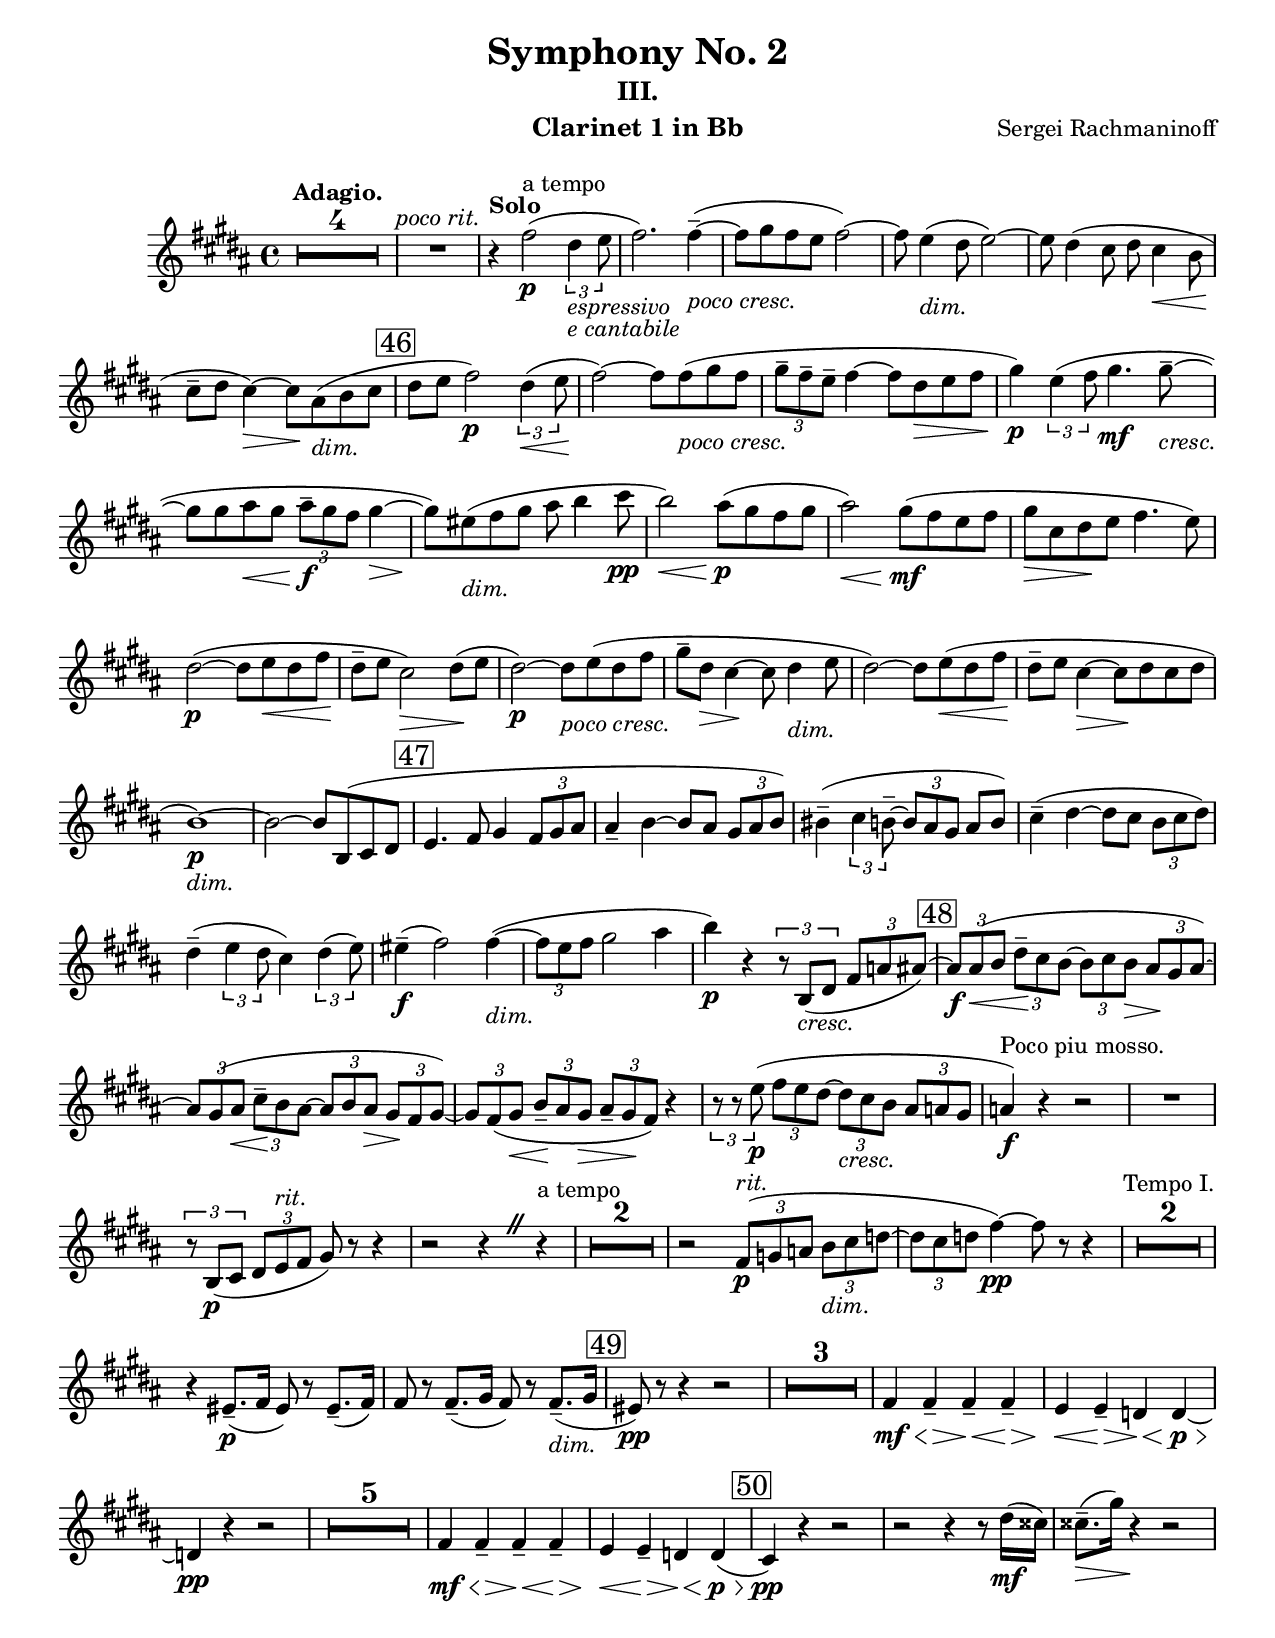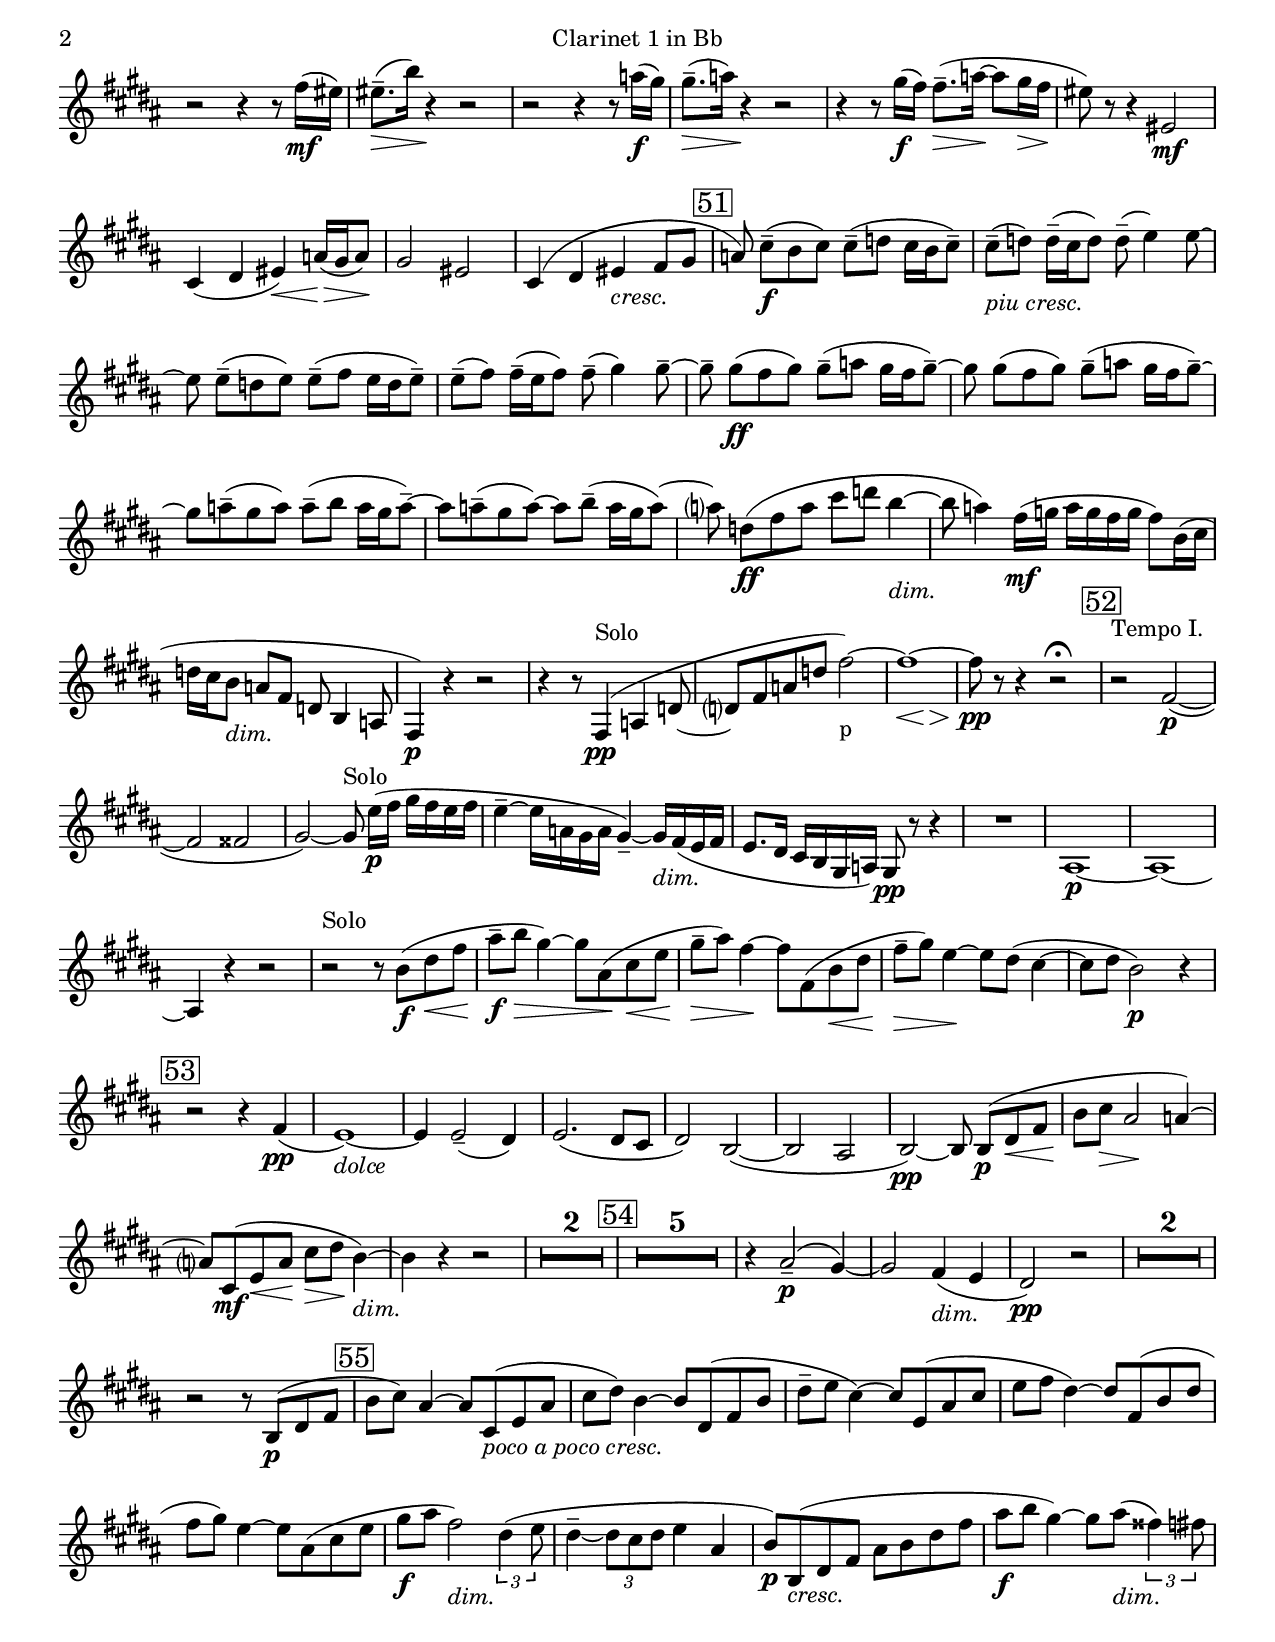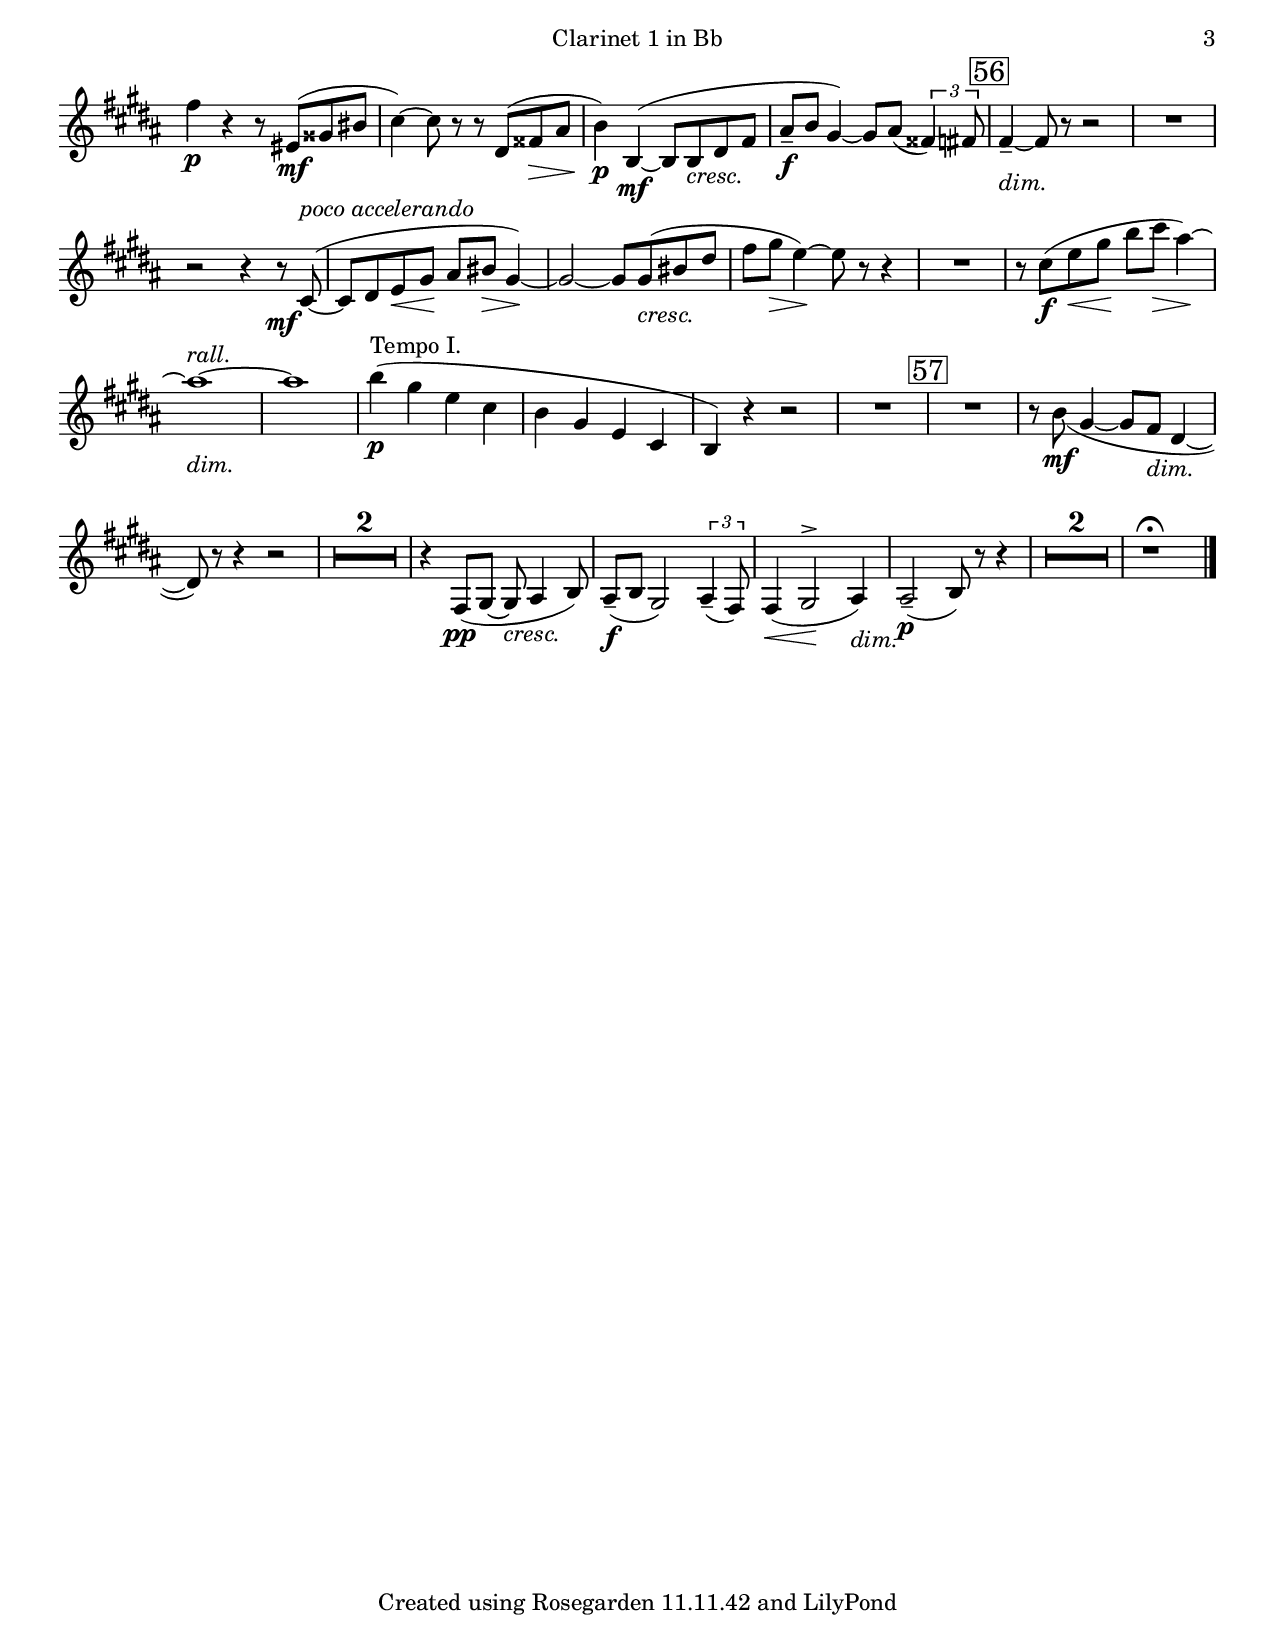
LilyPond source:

% This LilyPond file was generated by Rosegarden 11.11.42
\include "english.ly"
\version "2.14.0"
\header {
    composer = "Sergei Rachmaninoff"
    instrument = "Clarinet 1 in Bb"
    title = "Symphony No. 2"
    subtitle = "III."
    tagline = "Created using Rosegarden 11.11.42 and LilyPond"
}
#(set-global-staff-size 20)
#(set-default-paper-size "letter")
global = { 
    \time 4/4
    \skip 1*170  %% 1-170
}
globalTempo = {
    \override Score.MetronomeMark #'transparent = ##t
    \tempo 4 = 120  \skip 1*170 
}
\score {
    << % common

    \context Staff = "track 1" << 
        \set Staff.instrumentName = \markup { \column { " " } }
        \set Staff.midiInstrument = ""
        \set Score.skipBars = ##t
        \set Staff.printKeyCancellation = ##f
        \new Voice \global
        \new Voice \globalTempo

        \context Voice = "voice 1" {
            \override Voice.TextScript #'padding = #2.0
            \override MultiMeasureRest #'expand-limit = 1
            \once \override Staff.TimeSignature #'style = #'() 
            \time 4/4
            
            \clef "treble"
            \key b \major
            R1*4 ^\markup { \bold "Adagio." }  |
%% 5
            R1 ^\markup { \italic "poco rit." }  |
            r4 ^\markup { \bold "Solo" } fs'' 2 -\p ^\markup { "a tempo" } ^( \times 2/3 { \stemDown ds'' 4 _\markup { \italic "espressivo" } _\markup { \italic "e cantabile" } \stemNeutral e'' 8 }  |
            fs'' 2. ) fs'' 4 _\markup { \italic "poco cresc." } -\tenuto ^( ^~  |
            fs'' 8 [ gs'' fs'' e'' ] fs'' 2 ) ^~  |
            fs'' 8 e'' 4 _\markup { \italic "dim." } ^( ds'' 8 e'' 2 ) ^~  |
%% 10
            e'' 8 ds'' 4 ^( cs'' 8 ds'' cs'' 4 \< b' 8  |
            cs'' 8 -\tenuto \! [ ds'' ] cs'' 4 ) \> ^~ cs'' 8 \! [ as' _\markup { \italic "dim." } ^( b' cs'' ]  |
            \mark \markup { \box 46 }
            ds'' 8 [ e'' ] fs'' 2 -\p ) \times 2/3 { \stemDown ds'' 4 ^( \< \stemNeutral e'' 8 \! }  |
            fs'' 2 ) ^~ fs'' 8 [ fs'' _\markup { \italic "poco cresc." } ^( gs'' fs'' ]  |
            \times 2/3 { gs'' 8 -\tenuto fs'' -\tenuto e'' -\tenuto } fs'' 4 ^~ fs'' 8 [ ds'' \> e'' fs'' ]  |
%% 15
            gs'' 4 -\p \! ) \times 2/3 { \stemDown e'' ^( \stemNeutral fs'' 8 } gs'' 4. -\mf gs'' 8 _\markup { \italic "cresc." } -\tenuto ^~  |
            gs'' 8 [ gs'' as'' \< gs'' ] \times 2/3 { as'' -\f -\tenuto \! gs'' fs'' } gs'' 4 \> ^~  |
            gs'' 8 ) \! [ es'' _\markup { \italic "dim." } ^( fs'' gs'' ] as'' b'' 4 cs''' 8 -\pp  |
            b'' 2 ) \< as'' 8 -\p \! ^( [ gs'' fs'' gs'' ]  |
            as'' 2 ) \< gs'' 8 -\mf \! ^( [ fs'' e'' fs'' ]  |
%% 20
            gs'' 8 \> [ cs'' ds'' \! e'' ] fs'' 4. e'' 8 )  |
            ds'' 2 -\p ^( ^~ ds'' 8 [ e'' \< ds'' fs'' ]  |
            ds'' 8 -\tenuto \! [ e'' ] cs'' 2 ) \> ds'' 8 \! ^( [ e'' ]  |
            ds'' 2 -\p ) ^~ ds'' 8 _\markup { \italic "poco cresc." } [ e'' ^( ds'' fs'' ]  |
            gs'' 8 -\tenuto [ ds'' \> ] cs'' 4 \! ^~ cs'' 8 ds'' 4 _\markup { \italic "dim." } e'' 8  |
%% 25
            ds'' 2 ) ^~ ds'' 8 [ e'' ^( \< ds'' fs'' ]  |
            ds'' 8 -\tenuto \! [ e'' ] cs'' 4 \> ^~ cs'' 8 \! [ ds'' cs'' ds'' ]  |
            b' 1 -\p _\markup { \italic "dim." } ) ^~  |
            b' 2 ^~ b' 8 [ b ^( cs' ds' ]  |
	    \mark \markup { \box 47 }
            e' 4. fs' 8 gs' 4 \times 2/3 { fs' 8 gs' as' }  |
%% 30
            as' 4 -\tenuto b' ^~ b' 8 [ as' ] \times 2/3 { gs' as' b' ) }  |
            bs' 4 -\tenuto ^( \times 2/3 { \stemDown cs'' \stemNeutral b' 8 -\tenuto ^~ } \times 2/3 { b' as' gs' } as' b' )  |
            cs'' 4 -\tenuto ^( ds'' ^~ ds'' 8 [ cs'' ] \times 2/3 { b' cs'' ds'' ) }  |
            ds'' 4 -\tenuto ^( \times 2/3 { \stemDown e'' \stemNeutral ds'' 8 } cs'' 4 ) \times 2/3 { \stemDown ds'' ^( \stemNeutral e'' 8 ) }  |
            es'' 4 -\f -\tenuto ^( fs'' 2 ) fs'' 4 _\markup { \italic "dim." } ^( ^~  |
%% 35
            \times 2/3 { fs'' 8 e'' fs'' } gs'' 2 as'' 4  |
            b'' 4 -\p ) r \times 2/3 { r8 b _\markup { \italic "cresc." } _( ds' } \times 2/3 { fs' a' as' ) ^~ }  |
	    \mark \markup { \box 48 }
            \times 2/3 { as' 8 -\f as' ^( \< b' } \times 2/3 { ds'' \! -\tenuto cs'' b' ^~ } \times 2/3 { b' cs'' b' \> } \times 2/3 { as' \! gs' as' ) ^~ }  |
            \times 2/3 { as' 8 gs' ^( as' \< } \times 2/3 { cs'' \! -\tenuto b' as' ^~ } \times 2/3 { as' b' as' \> } \times 2/3 { gs' \! fs' gs' ) _~ }  |
            \times 2/3 { gs' 8 fs' _( gs' \< } \times 2/3 { \stemUp b' \! -\tenuto as' gs' \> } \times 2/3 { \stemNeutral as' -\tenuto gs' \! fs' ) } r4  |
%% 40
            \times 2/3 { r8 r e'' -\p ^( } \times 2/3 { fs'' e'' ds'' ^~ } \times 2/3 { ds'' _\markup { \italic "cresc." } cs'' b' } \times 2/3 { as' a' gs' }  |
            a' 4 -\f ^\markup { "Poco piu mosso." } ) r r2  |
            R1  |
            \times 2/3 { r8 b -\p _( cs' } \times 2/3 { ds' e' ^\markup { \italic "rit." } fs' } gs' ) r r4  |
	    \override BreathingSign #'text = \markup { \musicglyph #"scripts.caesura.straight" }
	    r2 r4 \breathe r ^\markup { "a tempo" }  |
%% 45
            R1*2  |
            r2 \times 2/3 { fs' 8 -\p ^\markup { \italic "rit." } ^( g' a' } \times 2/3 { b' _\markup { \italic "dim." } cs'' d'' ^~ }  |
            \times 2/3 { d'' 8 cs'' d'' } fs'' 4 -\pp ) ^~ fs'' 8 r r4  |
            R1*2 ^\markup { "Tempo I." }  |
            r4 es' 8. -\p -\tenuto _( [ fs' 16 ] es' 8 ) r es' 8. -\tenuto _( [ fs' 16 ) ]  |
            fs' 8 r fs' 8. -\tenuto _( [ gs' 16 ] fs' 8 ) r fs' 8. _\markup { \italic "dim." } -\tenuto _( [ gs' 16 ]  |
	    \mark \markup { \box 49 }
            es' 8 -\pp ) r r4 r2  |
            R1*3  |
            fs' 4 -\mf \< fs' -\tenuto \! \> fs' -\tenuto \! \< fs' -\tenuto \! \>  |
            e' 4 \! \< e' -\tenuto \! \> d' \! \< d' -\p \! \> _~  |
            d' 4 -\pp r \! r2  |
%% 60
            R1*5  |
%% 65
            fs' 4 -\mf \< fs' -\tenuto \! \> fs' -\tenuto \! \< fs' -\tenuto \! \>  |
            e' 4 \! \< e' -\tenuto \! \> d' \! \< d' -\p \! _( \>  |
	    \mark \markup { \box 50 }
            cs' 4 -\pp \! ) r r2  |
            r2 r4 r8 ds'' 16 -\mf ^( [ css'' ) ]  |
            css'' 8. -\tenuto ^( \> [ gs'' 16 ) ] r4 \! r2  |
%% 70
            r2 r4 r8 fs'' 16 -\mf ^( [ es'' ) ]  |
            es'' 8. -\tenuto ^( \> [ b'' 16 ) ] r4 \! r2  |
            r2 r4 r8 a'' 16 -\f ^( [ gs'' ) ]  |
            gs'' 8. -\tenuto ^( \> [ a'' 16 ) ] r4 \! r2  |
            r4 r8 gs'' 16 -\f [ ^( fs'' ) ] fs'' 8. -\tenuto ^( \> [ a'' 16 \! ^~ ] a'' 8 [ gs'' 16 \> fs'' ]  |
%% 75
            es'' 8 \! ) r r4 es' 2 -\mf  |
            cs' 4 _( ds' es' ) \< a' 16 \! _( \> [ gs' a' 8 \! ) ]  |
            gs' 2 es'  |
            cs' 4 ^( ds' es' _\markup { \italic "cresc." } fs' 8 [ gs' ]  |
	    \mark \markup { \box 51 }
            a' 8 ) cs'' -\f -\tenuto ^( [ b' cs'' ) ] cs'' -\tenuto ^( [ d'' ] cs'' 16 [ b' cs'' 8 -\tenuto ) ]  |
%% 80
            cs'' 8 _\markup { \italic "piu cresc." } -\tenuto ^( [ d'' ) ] d'' 16 -\tenuto ^( [ cs'' d'' 8 ) ] d'' -\tenuto ^( e'' 4 ) e'' 8 ^~  |
            e'' 8 e'' -\tenuto ^( [ d'' e'' ) ] e'' -\tenuto ^( [ fs'' ] e'' 16 [ d'' e'' 8 -\tenuto ) ]  |
            e'' 8 -\tenuto ^( [ fs'' ) ] fs'' 16 -\tenuto ^( [ e'' fs'' 8 ) ] fs'' -\tenuto ^( gs'' 4 ) gs'' 8 -\tenuto ^~  |
            gs'' 8 -\tenuto gs'' -\ff ^( [ fs'' gs'' ) ] gs'' -\tenuto ^( [ a'' ] gs'' 16 [ fs'' gs'' 8 -\tenuto ) ^~ ]  |
            gs'' 8 gs'' ^( [ fs'' gs'' ) ] gs'' -\tenuto ^( [ a'' ] gs'' 16 [ fs'' gs'' 8 -\tenuto ) ^~ ]  |
%% 85
            gs'' 8 [ a'' -\tenuto ^( gs'' a'' ) ] a'' -\tenuto ^( [ b'' ] a'' 16 [ gs'' a'' 8 -\tenuto ) ^~ ]  |
            a'' 8 [ a'' -\tenuto ^( gs'' a'' ) ^~ ] a'' [ b'' -\tenuto ^( ] a'' 16 [ gs'' a'' 8 ) ^~ ]  |
            a''? 8 d'' -\ff ^( [ fs'' a'' ] cs''' [ d''' ] b'' 4 _\markup { \italic "dim." } ^~  |
            b'' 8 a'' 4 ) fs'' 16 -\mf ^( [ g'' ] a'' [ g'' fs'' g'' ] fs'' 8 ) [ b' 16 ^( cs'' ] 
            d'' 16 [ cs'' b' 8 _\markup { \italic "dim." } ] a' [ fs' ] d' b 4 a 8  |
%% 90
            fs 4 -\p ) r r2  |
            r4 r8 fs 4 -\pp ^\markup { "Solo" } ^( a d' 8 _~  |
            d'? 8 [ fs' a' d'' ] fs'' 2 -p ) ^~  |
	    << fs'' 1 ^~ { s4 \< s4 s4 \> s4 } >>  |
            fs'' 8 -\pp r r4 r2 -\fermata  |
%% 95
	    \mark \markup { \box 52 }
            r2 ^\markup { "Tempo I." }  fs' -\p _( _~  |
            fs' 2 fss'  |
            gs' 2 ) _~ gs' 8 ^\markup { "Solo" } e'' 16 -\p ^( [ fs'' ] gs'' [ fs'' e'' fs'' ]  |
            e'' 4 -\tenuto ^~ e'' 16 [ a' gs' a' ] gs' 4 -\tenuto ) _~ gs' 16 _\markup { \italic "dim." } [ fs' _( e' fs' ]  |
            e' 8. [ ds' 16 ] cs' [ b gs a ) ] gs 8 -\pp r r4  |
%% 100
            R1  |
            as 1 -\p _~  |
            as 1 _~  |
            as 4 r r2  |
            r2^\markup { "Solo" }  r8 b' -\f ^( [ ds'' \< fs'' ] 
%% 105
            as'' 8 -\f -\tenuto \! [ b'' \> ] gs'' 4 ) ^~ gs'' 8 [ as' \! ^( cs'' \< e'' ]  |
            gs'' 8 -\tenuto \! \> [ as'' ) ] fs'' 4 \! ^~ fs'' 8 [ fs' ^( b' \< ds'' ]  |
            fs'' 8 -\tenuto \! \> [ gs'' ) ] e'' 4 \! ^~ e'' 8 [ ds'' ^( ] cs'' 4 ^~  |
            cs'' 8 [ ds'' ] b' 2 -\p ) r4  |
	    \mark \markup { \box 53 }
            r2 r4 fs' -\pp _(  |
%% 110
            e' 1 _\markup { \italic "dolce" } ) _~  |
            e' 4 e' 2 -\tenuto _( ds' 4 )  |
            e' 2. _( ds' 8 [ cs' ]  |
            ds' 2 ) b _( _~  |
            b 2 as  |
%% 115
            b 2 -\pp ) _~ b 8 b -\p ^( [ ds' \< fs' ] 
            b' 8 \! [ cs'' \> ] as' 2 \! a' 4 ) ^~  |
            a'? 8 [ cs' -\mf ^( e' \< a' \! ] cs'' \> [ ds'' \! ] b' 4 _\markup { \italic "dim." } ) ^~  |
            b' 4 r r2  |
            R1*2  |
	    \mark \markup { \box 54 }
            R1*5  |
            r4 as' 2 -\p -\tenuto ^( gs' 4 ) _~  |
            gs' 2 fs' 4 _\markup { \italic "dim." } _( e'  |
            ds' 2 -\pp ) r  |
            R1*2  |
            r2 r8 b -\p ^( [ ds' fs' ]  |
	    \mark \markup { \box 55 }
            b' 8 [ cs'' ) ] as' 4 ^~ as' 8 [ cs' _\markup { \italic "poco a poco cresc." } ^( e' as' ]  |
            cs'' 8 [ ds'' ) ] b' 4 ^~ b' 8 [ ds' ^( fs' b' ]  |
            ds'' 8 -\tenuto [ e'' ] cs'' 4 ) ^~ cs'' 8 [ e' ^( as' cs'' ]  |
%% 135
            e'' 8 [ fs'' ] ds'' 4 ) ^~ ds'' 8 [ fs' ^( b' ds'' ]  |
            fs'' 8 [ gs'' ) ] e'' 4 ^~ e'' 8 [ as' ^( cs'' e'' ]  |
            gs'' 8 -\f [ as'' ] fs'' 2 _\markup { \italic "dim." } ) \times 2/3 { ds'' 4 ^( e'' 8 }  |
            ds'' 4 -\tenuto _~ \times 2/3 { ds'' 8 cs'' ds'' } e'' 4 as'  |
            b' 8 -\p ) [ b _\markup { \italic "cresc." } ^( ds' fs' ] as' [ b' ds'' fs'' ]  |
%% 140
            as'' 8 -\f [ b'' ] gs'' 4 ) ^~ gs'' 8 [ as'' _\markup { \italic "dim." } ^( ] \times 2/3 { fss'' 4 ) fs'' 8 }  |
            fs'' 4 -\p r r8 es' -\mf ^( [ gss' bs' ]  |
            cs'' 4 ) ^~ cs'' 8 r r ds' ^( [ fss' \> as' ]  |
            b' 4 -\p \! ) b -\mf ^( _~ b 8 [ b _\markup { \italic "cresc." } ds' fs' ]  |
            as' 8 -\f -\tenuto [ b' ] gs' 4 ) _~ gs' 8 [ as' _( ] \times 2/3 { fss' 4 ) fs' 8 }  |
%% 145
	    \mark \markup { \box 56 }
            fs' 4 _\markup { \italic "dim." } -\tenuto _~ fs' 8 r r2  |
            R1  |
            r2 r4 r8-\mf  cs' ^\markup { \italic "poco accelerando" } ^( _~  |
            cs' 8 [ ds' e' \< gs' \! ] as' [ bs' \> ] gs' 4 \! ) _~  |
            gs' 2 _~ gs' 8 [ gs' _\markup { \italic "cresc." } ^( bs' ds'' ]  |
%% 150
            fs'' 8 [ gs'' \> ] e'' 4 \! ) ^~ e'' 8 r r4  |
            R1  |
            r8 cs'' -\f ^( [ e'' \< gs'' \! ] b'' [ cs''' \> ] as'' 4 \! ) ^~  |
            as'' 1 _\markup { \italic "dim." } ^\markup { \italic "rall." } ^~  |
            as'' 1  |
%% 155
            b'' 4 -\p ^\markup { "Tempo I." } ^( gs'' e'' cs''  |
            b' 4 gs' e' cs'  |
            b 4 ) r r2  |
            R1  |
	    \mark \markup { \box 57 }
            R1  |
%% 160
            r8 b' -\mf _( gs' 4 _~ gs' 8 [ fs' _\markup { \italic "dim." } ] ds' 4 _~  |
            ds' 8 ) r r4 r2  |
            R1*2  |
            r4 fs 8 -\pp _( [ gs _~ ] gs _\markup { \italic "cresc." } as 4 b 8 )  |
%% 165
            as 8 -\f -\tenuto _( [ b ] gs 2 ) \times 2/3 { as 4 -\tenuto _( fs 8 ) }  |
            fs 4 _( \< gs 2 \! ^\accent as 4 _\markup { \italic "dim." } )  |
            as 2 -\p -\tenuto _( b 8 ) r r4  |
            R1*2  |
	    r1 -\fermata  |
            \bar "|."
        } % Voice
    >> % Staff (final) ends

>> % notes

\layout {
  \context { \Score \remove "Bar_number_engraver" }
}
} % score
